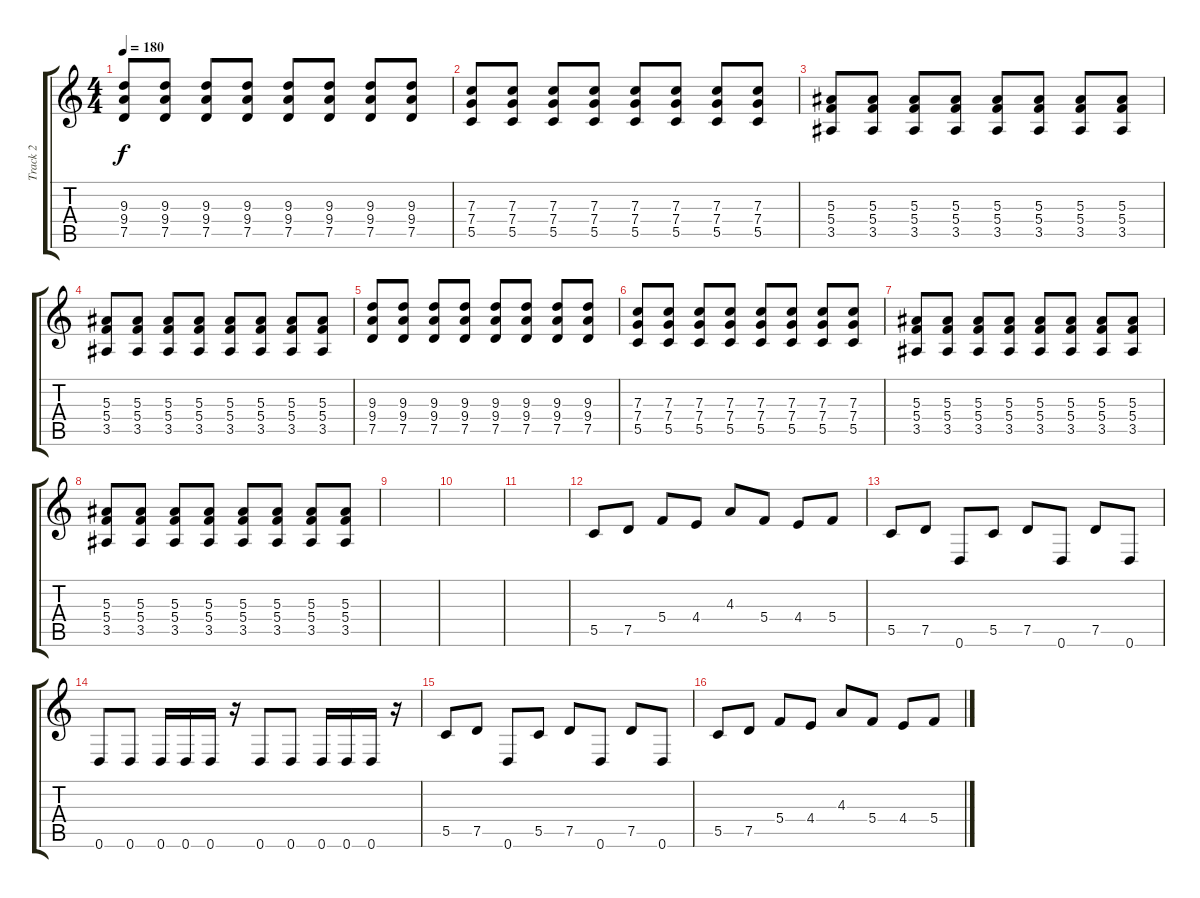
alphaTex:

\track ("Track 2" "Track 2") {instrument distortionguitar}
\staff {score tabs}
\tuning (D4 A3 F3 C3 G2 D2) {hide}
\ts (4 4)
\tempo 180
\clef g2
\ks c
(9.3 9.4 7.5).8{dy f} (9.3 9.4 7.5).8 (9.3 9.4 7.5).8 (9.3 9.4 7.5).8 (9.3 9.4 7.5).8 (9.3 9.4 7.5).8 (9.3 9.4 7.5).8 (9.3 9.4 7.5).8 |
(7.3 7.4 5.5).8 (7.3 7.4 5.5).8 (7.3 7.4 5.5).8 (7.3 7.4 5.5).8 (7.3 7.4 5.5).8 (7.3 7.4 5.5).8 (7.3 7.4 5.5).8 (7.3 7.4 5.5).8 |
(5.3 5.4 3.5).8 (5.3 5.4 3.5).8 (5.3 5.4 3.5).8 (5.3 5.4 3.5).8 (5.3 5.4 3.5).8 (5.3 5.4 3.5).8 (5.3 5.4 3.5).8 (5.3 5.4 3.5).8 |
(5.3 5.4 3.5).8 (5.3 5.4 3.5).8 (5.3 5.4 3.5).8 (5.3 5.4 3.5).8 (5.3 5.4 3.5).8 (5.3 5.4 3.5).8 (5.3 5.4 3.5).8 (5.3 5.4 3.5).8 |
(9.3 9.4 7.5).8 (9.3 9.4 7.5).8 (9.3 9.4 7.5).8 (9.3 9.4 7.5).8 (9.3 9.4 7.5).8 (9.3 9.4 7.5).8 (9.3 9.4 7.5).8 (9.3 9.4 7.5).8 |
(7.3 7.4 5.5).8 (7.3 7.4 5.5).8 (7.3 7.4 5.5).8 (7.3 7.4 5.5).8 (7.3 7.4 5.5).8 (7.3 7.4 5.5).8 (7.3 7.4 5.5).8 (7.3 7.4 5.5).8 |
(5.3 5.4 3.5).8 (5.3 5.4 3.5).8 (5.3 5.4 3.5).8 (5.3 5.4 3.5).8 (5.3 5.4 3.5).8 (5.3 5.4 3.5).8 (5.3 5.4 3.5).8 (5.3 5.4 3.5).8 |
(5.3 5.4 3.5).8 (5.3 5.4 3.5).8 (5.3 5.4 3.5).8 (5.3 5.4 3.5).8 (5.3 5.4 3.5).8 (5.3 5.4 3.5).8 (5.3 5.4 3.5).8 (5.3 5.4 3.5).8 |
|
|
|
5.5.8 7.5.8 5.4.8 4.4.8 4.3.8 5.4.8 4.4.8 5.4.8 |
5.5.8 7.5.8 0.6.8 5.5.8 7.5.8 0.6.8 7.5.8 0.6.8 |
0.6.8 0.6.8 0.6.16 0.6.16 0.6.16 r.16 0.6.8 0.6.8 0.6.16 0.6.16 0.6.16 r.16 |
5.5.8 7.5.8 0.6.8 5.5.8 7.5.8 0.6.8 7.5.8 0.6.8 |
5.5.8 7.5.8 5.4.8 4.4.8 4.3.8 5.4.8 4.4.8 5.4.8
